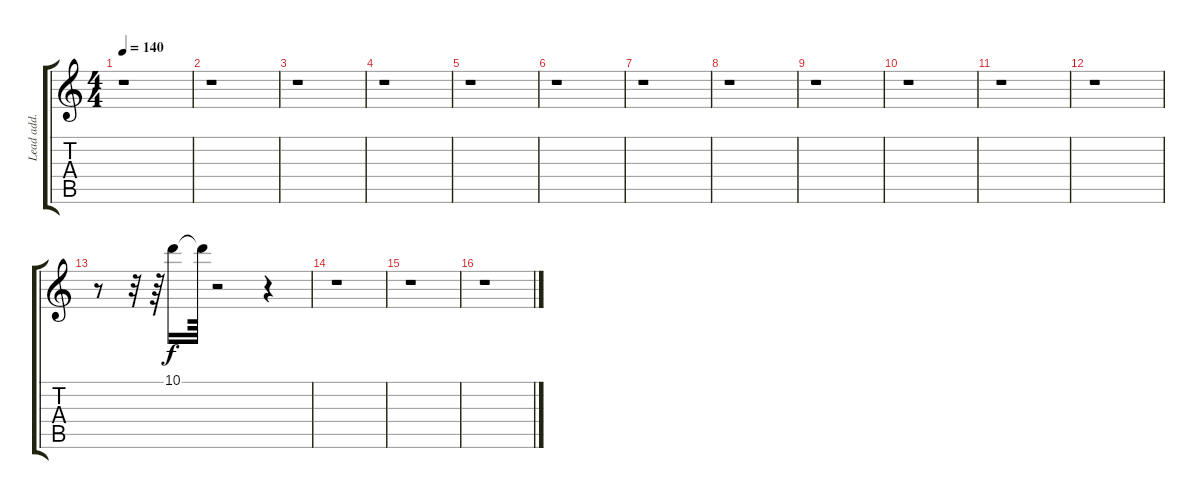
\track ("Lead add. notes" "Lead add. ") {instrument guitarharmonics}
\staff {score tabs}
\tuning (E4 B3 G3 D3 A2 E2) {hide}
\ts (4 4)
\tempo 140
\clef g2
\ks c
r.1{dy f instrument guitarharmonics} |
r.1 |
r.1 |
r.1 |
r.1 |
r.1 |
r.1 |
r.1 |
r.1 |
r.1 |
r.1 |
r.1 |
r.8 r.32 r.64 10.1.16 10.1{t}.64 r.2 r.4 |
r.1 |
r.1 |
r.1
